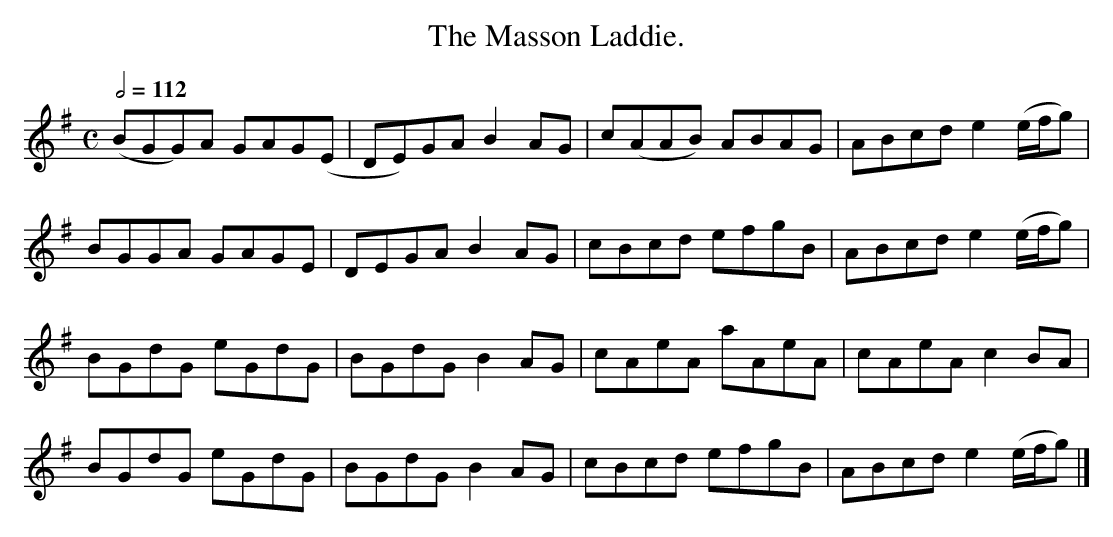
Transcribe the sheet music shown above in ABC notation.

X:1
T:The Masson Laddie.
M:C
L:1/8
Q:1/2=112
K:G
(BGG)A GAG(E|DE)GA B2AG|c(AAB) ABAG|ABcd  e2 (e/f/g) |
 BGGA GAGE|DEGA B2AG|cBcd  efgB|ABcd  e2 (e/f/g) |
 BGdG eGdG|BGdG B2AG|cAeA  aAeA|cAeA  c2  BA     |
 BGdG eGdG|BGdG B2AG|cBcd  efgB|ABcd  e2 (e/f/g)|]
